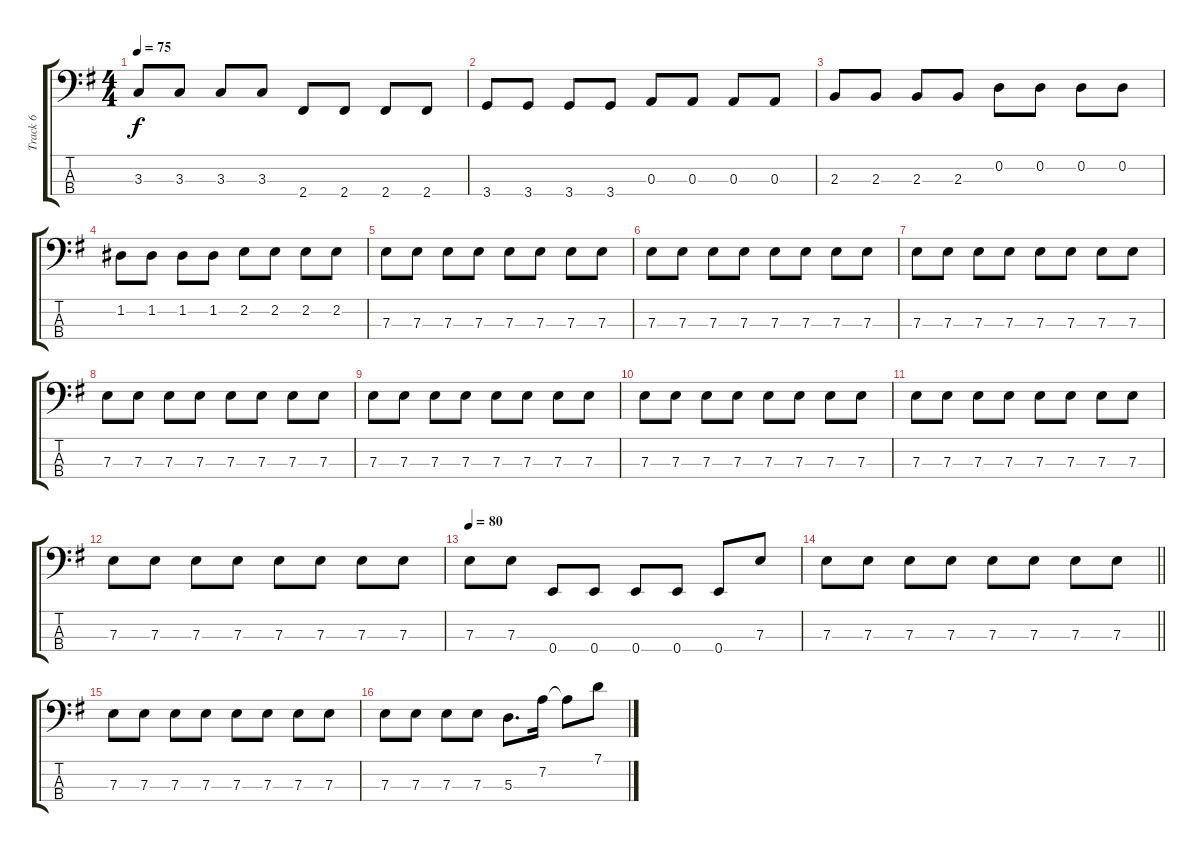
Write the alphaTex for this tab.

\track ("Track 6" "Track 6") {instrument electricbassfinger}
\staff {score tabs}
\tuning (G2 D2 A1 E1) {hide}
\ts (4 4)
\tempo 75
\clef f4
\ks g
3.3.8{dy f} 3.3.8 3.3.8 3.3.8 2.4.8 2.4.8 2.4.8 2.4.8 |
3.4.8 3.4.8 3.4.8 3.4.8 0.3.8 0.3.8 0.3.8 0.3.8 |
2.3.8 2.3.8 2.3.8 2.3.8 0.2.8 0.2.8 0.2.8 0.2.8 |
1.2.8 1.2.8 1.2.8 1.2.8 2.2.8 2.2.8 2.2.8 2.2.8 |
7.3.8 7.3.8 7.3.8 7.3.8 7.3.8 7.3.8 7.3.8 7.3.8 |
7.3.8 7.3.8 7.3.8 7.3.8 7.3.8 7.3.8 7.3.8 7.3.8 |
7.3.8 7.3.8 7.3.8 7.3.8 7.3.8 7.3.8 7.3.8 7.3.8 |
7.3.8 7.3.8 7.3.8 7.3.8 7.3.8 7.3.8 7.3.8 7.3.8 |
7.3.8 7.3.8 7.3.8 7.3.8 7.3.8 7.3.8 7.3.8 7.3.8 |
7.3.8 7.3.8 7.3.8 7.3.8 7.3.8 7.3.8 7.3.8 7.3.8 |
7.3.8 7.3.8 7.3.8 7.3.8 7.3.8 7.3.8 7.3.8 7.3.8 |
7.3.8 7.3.8 7.3.8 7.3.8 7.3.8 7.3.8 7.3.8 7.3.8 |
\tempo 80
7.3.8 7.3.8 0.4.8 0.4.8 0.4.8 0.4.8 0.4.8 7.3.8 |
\barLineRight lightlight
7.3.8 7.3.8 7.3.8 7.3.8 7.3.8 7.3.8 7.3.8 7.3.8 |
7.3.8 7.3.8 7.3.8 7.3.8 7.3.8 7.3.8 7.3.8 7.3.8 |
7.3.8 7.3.8 7.3.8 7.3.8 5.3.8{d} 7.2.16 7.2{t}.8 7.1.8
